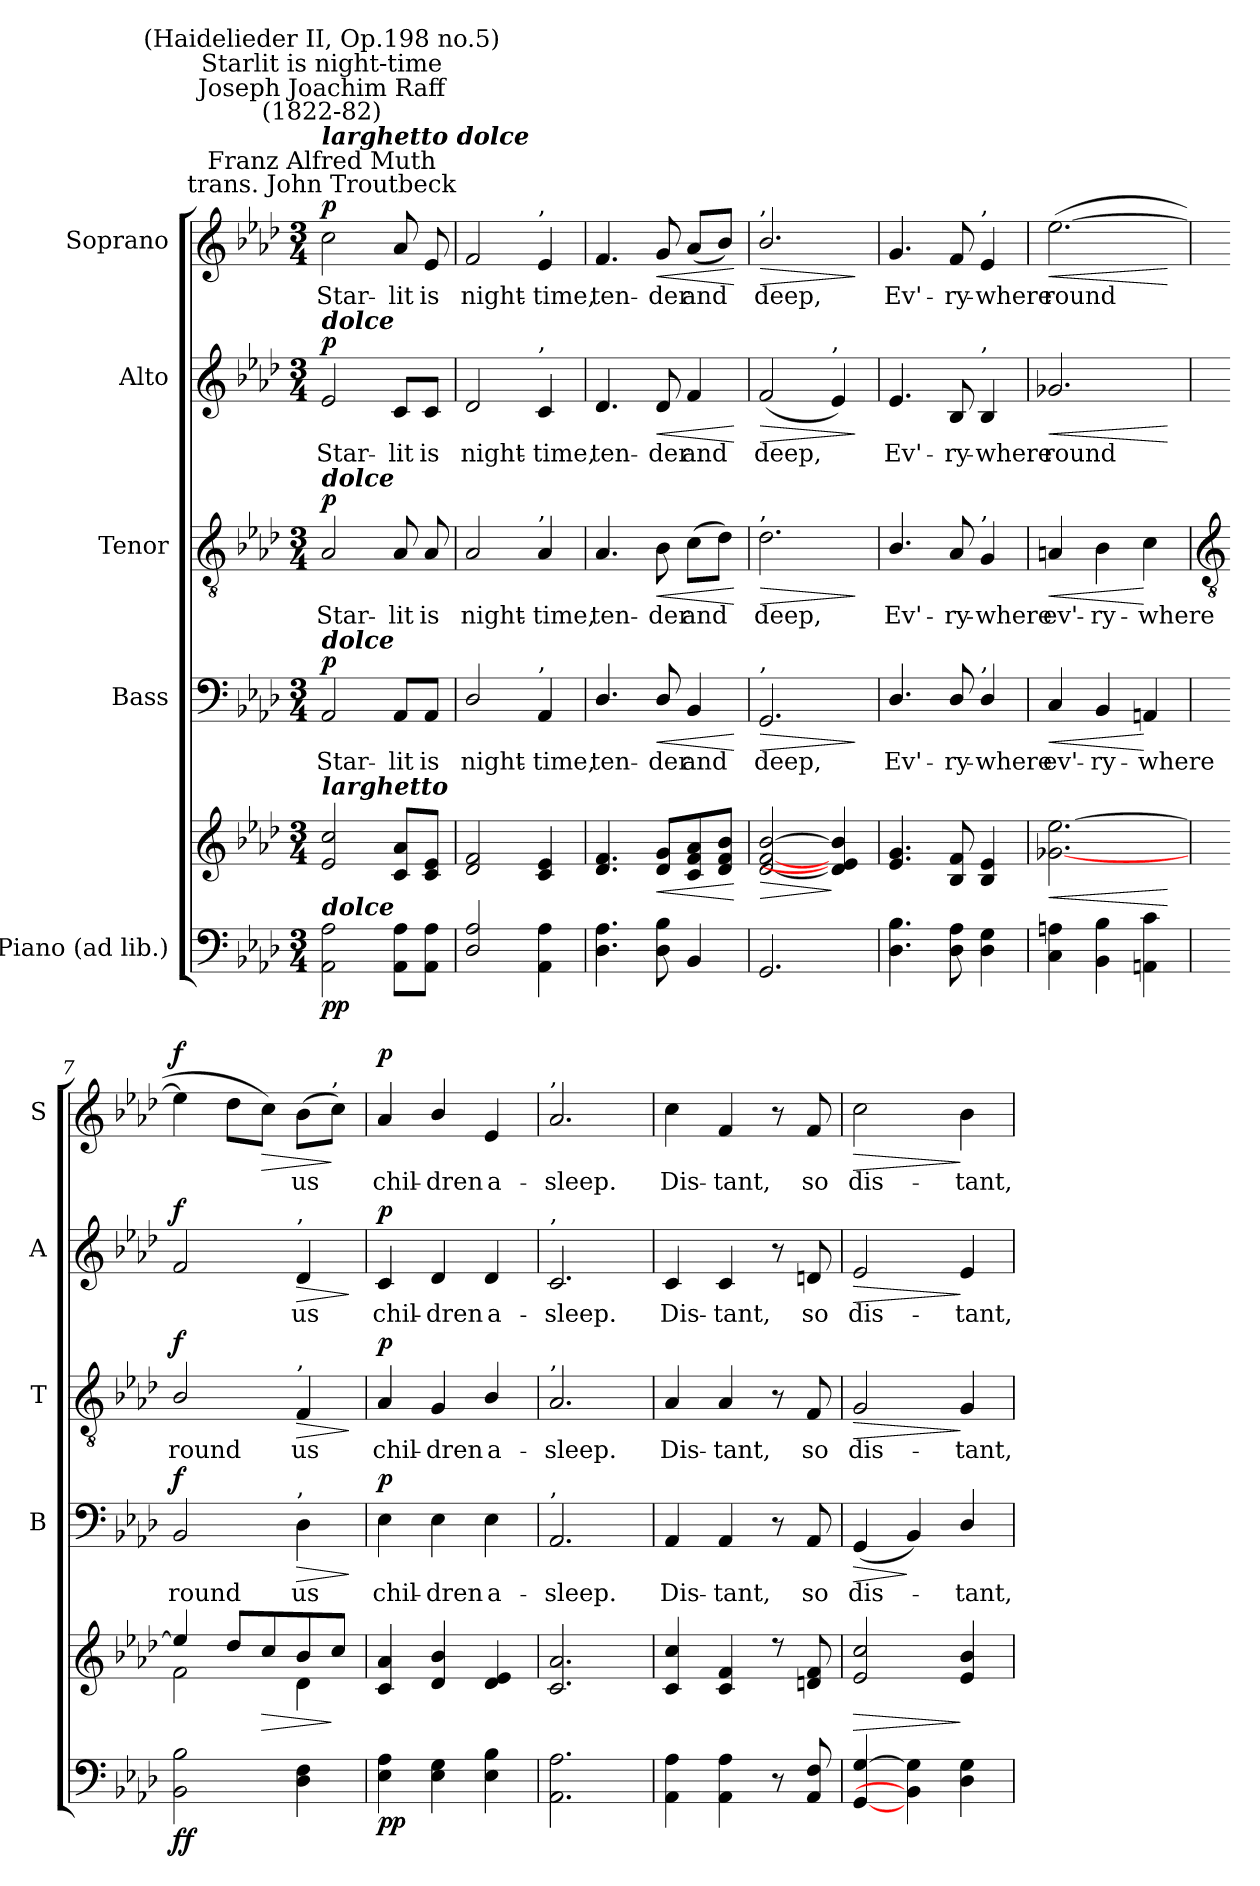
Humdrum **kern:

**kern	**kern	**dynam	**kern	**text	**dynam	**kern	**text	**dynam	**kern	**text	**dynam	**kern	**text	**dynam
*part5	*part5	*part5	*part4	*part4	*part4	*part3	*part3	*part3	*part2	*part2	*part2	*part1	*part1	*part1
*staff6	*staff5	*staff5/6	*staff4	*staff4	*staff4	*staff3	*staff3	*staff3	*staff2	*staff2	*staff2	*staff1	*staff1	*staff1
*I"Piano (ad lib.)	*	*	*I"Bass	*	*	*I"Tenor	*	*	*I"Alto	*	*	*I"Soprano	*	*
*	*	*	*I'B	*	*	*I'T	*	*	*I'A	*	*	*I'S	*	*
*clefF4	*clefG2	*	*clefF4	*	*	*clefGv2	*	*	*clefG2	*	*	*clefG2	*	*
*k[b-e-a-d-]	*k[b-e-a-d-]	*	*k[b-e-a-d-]	*	*	*k[b-e-a-d-]	*	*	*k[b-e-a-d-]	*	*	*k[b-e-a-d-]	*	*
*A-:	*A-:	*	*A-:	*	*	*A-:	*	*	*A-:	*	*	*A-:	*	*
*M3/4	*M3/4	*	*M3/4	*	*	*M3/4	*	*	*M3/4	*	*	*M3/4	*	*
*MM92	*MM92	*	*MM92	*	*	*MM92	*	*	*MM92	*	*	*MM92	*	*
=1	=1	=1	=1	=1	=1	=1	=1	=1	=1	=1	=1	=1	=1	=1
!	!	!	!	!	!	!	!	!	!	!	!	!LO:TX:a:cj:t=Franz Alfred Muth\ntrans. John Troutbeck	!	!
!	!	!	!	!	!	!	!	!	!	!	!	!LO:TX:a:Bi:t=larghetto dolce	!	!
!	!	!	!	!	!	!	!	!	!	!	!	!LO:TX:a:cj:t=Joseph Joachim Raff\n(1822-82)	!	!
!	!	!	!	!	!	!	!	!	!	!	!	!LO:TX:a:cj:t=Starlit is night-time	!	!
!	!	!	!	!	!	!	!	!	!	!	!	!LO:TX:a:cj:t=(Haidelieder II, Op.198 no.5)	!	!
!	!	!	!	!	!	!	!	!	!LO:TX:a:Bi:t=dolce	!	!	!	!	!
!	!	!	!	!	!	!LO:TX:a:Bi:t=dolce	!	!	!	!	!	!	!	!
!	!	!	!LO:TX:a:Bi:t=dolce	!	!	!	!	!	!	!	!	!	!	!
!	!LO:TX:a:Bi:t=larghetto	!	!	!	!	!	!	!	!	!	!	!	!	!
!LO:TX:a:Bi:t=dolce	!	!	!	!	!	!	!	!	!	!	!	!	!	!
!	!	!LO:DY:b=2	!	!LO:LY:b	!	!	!LO:LY:b	!	!	!LO:LY:b	!	!	!LO:LY:b	!
!	!	!LO:DY:n=1:b	!	!	!LO:DY:b	!	!	!LO:DY:b	!	!	!LO:DY:b	!	!	!LO:DY:b
2AA-\ 2A-\	2e-/ 2cc/	p p	2AA-	Star-	p	2A-	Star-	p	2e-	Star-	p	2cc\	Star-	p
!	!	!	!	!LO:LY:b	!	!	!LO:LY:b	!	!	!LO:LY:b	!	!	!LO:LY:b	!
8AA- 8A-L	8c 8a-L	.	8AA-/L	-lit	.	8A-	-lit	.	8c/L	-lit	.	8a-	-lit	.
!	!	!	!	!LO:LY:b	!	!	!LO:LY:b	!	!	!LO:LY:b	!	!	!LO:LY:b	!
8AA- 8A-J	8c 8e-J	.	8AA-/J	is	.	8A-	is	.	8c/J	is	.	8e-	is	.
=2	=2	=2	=2	=2	=2	=2	=2	=2	=2	=2	=2	=2	=2	=2
!	!	!	!	!LO:LY:b	!	!	!LO:LY:b	!	!	!LO:LY:b	!	!	!LO:LY:b	!
2D-/ 2A-/	2d- 2f	.	2D-/	night-	.	2A-	night-	.	2d-	night-	.	2f	night-	.
!	!	!	!	!	!	!	!	!	!	!	!	!LO:TX:a:t=,	!	!
!	!	!	!	!	!	!	!	!	!LO:TX:a:t=,	!	!	!	!	!
!	!	!	!	!	!	!LO:TX:a:t=,	!	!	!	!	!	!	!	!
!	!	!	!LO:TX:a:t=,	!	!	!	!	!	!	!	!	!	!	!
!	!	!	!	!LO:LY:b	!	!	!LO:LY:b	!	!	!LO:LY:b	!	!	!LO:LY:b	!
4AA- 4A-	4c 4e-	.	4AA-	-time,	.	4A-	-time,	.	4c	-time,	.	4e-	-time,	.
=3	=3	=3	=3	=3	=3	=3	=3	=3	=3	=3	=3	=3	=3	=3
!	!	!	!	!LO:LY:b	!	!	!LO:LY:b	!	!	!LO:LY:b	!	!	!LO:LY:b	!
4.D-\ 4.A-\	4.d- 4.f	.	4.D-/	ten-	.	4.A-	ten-	.	4.d-	ten-	.	4.f	ten-	.
!	!	!LO:HP:b	!	!LO:LY:b	!LO:HP:b	!	!LO:LY:b	!LO:HP:b	!	!LO:LY:b	!LO:HP:b	!	!LO:LY:b	!LO:HP:b
8D-\ 8B-\	8d- 8gL	<	8D-/	-der	<	8B-	-der	<	8d-	-der	<	8g	-der	<
!	!	!	!	!LO:LY:b	!	!	!LO:LY:b	!	!	!LO:LY:b	!	!	!LO:LY:b	!
4BB-	8c 8f 8a-	.	4BB-	and	.	(>8cL	and	.	4f	and	.	(<8a-L	and	.
.	8d- 8f 8b-J	.	.	.	.	8d-J)	.	.	.	.	.	8b-J)	.	.
.	.	[	.	.	[	.	.	[	.	.	[	.	.	[
=4	=4	=4	=4	=4	=4	=4	=4	=4	=4	=4	=4	=4	=4	=4
!	!	!	!	!	!	!	!	!	!	!	!	!LO:TX:a:t=,	!	!
!	!	!	!	!	!	!LO:TX:a:t=,	!	!	!	!	!	!	!	!
!	!	!	!LO:TX:a:t=,	!	!	!	!	!	!	!	!	!	!	!
!	!	!LO:HP:b	!	!LO:LY:b	!LO:HP:b	!	!LO:LY:b	!LO:HP:b	!	!LO:LY:b	!LO:HP:b	!	!LO:LY:b	!LO:HP:b
2.GG	[2d-/ [2f/ [2b-/	>	2.GG	deep,	>	2.d-	deep,	>	(<2f	deep,	>	2.b-/	deep,	>
!	!	!	!	!	!	!	!	!	!LO:TX:a:t=,	!	!	!	!	!
.	4d-] 4e-] 4b-]	]	.	.	.	.	.	.	4e-)	.	.	.	.	.
.	.	.	.	.	]	.	.	]	.	.	]	.	.	]
=5	=5	=5	=5	=5	=5	=5	=5	=5	=5	=5	=5	=5	=5	=5
!	!	!	!	!LO:LY:b	!	!	!LO:LY:b	!	!	!LO:LY:b	!	!	!LO:LY:b	!
4.D-\ 4.B-\	4.e- 4.g	.	4.D-/	Ev'-	.	4.B-/	Ev'-	.	4.e-	Ev'-	.	4.g	Ev'-	.
!	!	!	!	!LO:LY:b	!	!	!LO:LY:b	!	!	!LO:LY:b	!	!	!LO:LY:b	!
8D-\ 8A-\	8B- 8f	.	8D-/	-ry-	.	8A-	-ry-	.	8B-	-ry-	.	8f	-ry-	.
!	!	!	!	!	!	!	!	!	!	!	!	!LO:TX:a:t=,	!	!
!	!	!	!	!	!	!	!	!	!LO:TX:a:t=,	!	!	!	!	!
!	!	!	!	!	!	!LO:TX:a:t=,	!	!	!	!	!	!	!	!
!	!	!	!LO:TX:a:t=,	!	!	!	!	!	!	!	!	!	!	!
!	!	!	!	!LO:LY:b	!	!	!LO:LY:b	!	!	!LO:LY:b	!	!	!LO:LY:b	!
4D-\ 4G\	4B- 4e-	.	4D-/	-where	.	4G	-where	.	4B-	-where	.	4e-	-where	.
=6	=6	=6	=6	=6	=6	=6	=6	=6	=6	=6	=6	=6	=6	=6
!	!	!LO:HP:b	!	!LO:LY:b	!LO:HP:b	!	!LO:LY:b	!LO:HP:b	!	!LO:LY:b	!LO:HP:b	!	!LO:LY:b	!LO:HP:b
4C 4An	[2.g-X [2.ee-	<	4C	ev'-	<	4An	ev'-	<	2.g-X	round	<	(>[2.ee-	round	<
!	!	!	!	!LO:LY:b	!	!	!LO:LY:b	!	!	!	!	!	!	!
4BB- 4B-	.	.	4BB-	-ry-	.	4B-	-ry-	.	.	.	.	.	.	.
!	!	!	!	!LO:LY:b	!	!	!LO:LY:b	!	!	!	!	!	!	!
4AAn 4c	.	.	4AAn	-where	[	4c	-where	[	.	.	.	.	.	.
.	.	[	.	.	.	.	.	.	.	.	[	.	.	[
!!LO:LB:g=z
=7	=7	=7	=7	=7	=7	=7	=7	=7	=7	=7	=7	=7	=7	=7
*	*	*	*	*	*	*clefGv2	*	*	*	*	*	*	*	*
*	*^	*	*	*	*	*	*	*	*	*	*	*	*	*
!	!	!	!LO:DY:b=2	!	!LO:LY:b	!	!	!LO:LY:b	!	!	!	!	!	!	!
!	!	!	!LO:DY:n=1:b	!	!	!LO:DY:b	!	!	!LO:DY:b	!	!	!LO:DY:b	!	!	!LO:DY:b
2BB- 2B-	4ee-/]	2f\	f f	2BB-	round	f	2B-/	round	f	2f	.	f	4ee-]	.	f
.	8dd-/L	.	.	.	.	.	.	.	.	.	.	.	8dd-L	.	.
!	!	!	!LO:HP:b	!	!	!	!	!	!	!	!	!	!	!	!LO:HP:b
.	8cc/	.	>	.	.	.	.	.	.	.	.	.	8ccJ)	.	>
!	!	!	!	!	!	!	!	!	!	!LO:TX:a:t=,	!	!	!	!	!
!	!	!	!	!	!	!	!LO:TX:a:t=,	!	!	!	!	!	!	!	!
!	!	!	!	!LO:TX:a:t=,	!	!	!	!	!	!	!	!	!	!	!
!	!	!	!	!	!LO:LY:b	!LO:HP:b	!	!LO:LY:b	!LO:HP:b	!	!LO:LY:b	!LO:HP:b	!	!LO:LY:b	!
4D- 4F	8b-/	4d-\	.	4D-	us	>	4F	us	>	4d-	us	>	(>8b-L	us	.
!	!	!	!	!	!	!	!	!	!	!	!	!	!LO:TX:a:t=,	!	!
.	8cc/J	.	]	.	.	.	.	.	.	.	.	.	8ccJ)	.	]
*	*v	*v	*	*	*	*	*	*	*	*	*	*	*	*	*
.	.	.	.	.	]	.	.	]	.	.	]	.	.	.
=8	=8	=8	=8	=8	=8	=8	=8	=8	=8	=8	=8	=8	=8	=8
*	*^	*	*	*	*	*	*	*	*	*	*	*	*	*
!	!	!LO:N:vis=1	!LO:DY:b=2	!	!LO:LY:b	!	!	!LO:LY:b	!	!	!LO:LY:b	!	!	!LO:LY:b	!
!	!	!	!LO:DY:n=1:b	!	!	!LO:DY:b	!	!	!LO:DY:b	!	!	!LO:DY:b	!	!	!LO:DY:b
4E- 4A-	4c/ 4a-/	2.ryy	p p	4E-	chil-	p	4A-	chil-	p	4c	chil-	p	4a-	chil-	p
!	!	!	!	!	!LO:LY:b	!	!	!LO:LY:b	!	!	!LO:LY:b	!	!	!LO:LY:b	!
4E- 4G	4d-/ 4b-/	.	.	4E-	-dren	.	4G	-dren	.	4d-	-dren	.	4b-/	-dren	.
!	!	!	!	!	!LO:LY:b	!	!	!LO:LY:b	!	!	!LO:LY:b	!	!	!LO:LY:b	!
4E- 4B-	4d-/ 4e-/	.	.	4E-	a-	.	4B-/	a-	.	4d-	a-	.	4e-	a-	.
=9	=9	=9	=9	=9	=9	=9	=9	=9	=9	=9	=9	=9	=9	=9	=9
!	!	!	!	!	!	!	!	!	!	!	!	!	!LO:TX:a:t=,	!	!
!	!	!	!	!	!	!	!	!	!	!LO:TX:a:t=,	!	!	!	!	!
!	!	!	!	!	!	!	!LO:TX:a:t=,	!	!	!	!	!	!	!	!
!	!	!	!	!LO:TX:a:t=,	!	!	!	!	!	!	!	!	!	!	!
!	!	!LO:N:vis=1	!	!	!LO:LY:b	!	!	!LO:LY:b	!	!	!LO:LY:b	!	!	!LO:LY:b	!
2.AA- 2.A-	2.c/ 2.a-/	2.ryy	.	2.AA-	-sleep.	.	2.A-	-sleep.	.	2.c	-sleep.	.	2.a-	-sleep.	.
=10	=10	=10	=10	=10	=10	=10	=10	=10	=10	=10	=10	=10	=10	=10	=10
!	!	!LO:N:vis=1	!	!	!LO:LY:b	!	!	!LO:LY:b	!	!	!LO:LY:b	!	!	!LO:LY:b	!
4AA- 4A-	4c/ 4cc/	2.ryy	.	4AA-	Dis-	.	4A-	Dis-	.	4c	Dis-	.	4cc	Dis-	.
!	!	!	!	!	!LO:LY:b	!	!	!LO:LY:b	!	!	!LO:LY:b	!	!	!LO:LY:b	!
4AA- 4A-	4c/ 4f/	.	.	4AA-	-tant,	.	4A-	-tant,	.	4c	-tant,	.	4f	-tant,	.
8r	8r	.	.	8r	.	.	8r	.	.	8r	.	.	8r	.	.
!	!	!	!	!	!LO:LY:b	!	!	!LO:LY:b	!	!	!LO:LY:b	!	!	!LO:LY:b	!
8AA- 8F	8dn/ 8f/	.	.	8AA-	so	.	8F	so	.	8dn	so	.	8f	so	.
=11	=11	=11	=11	=11	=11	=11	=11	=11	=11	=11	=11	=11	=11	=11	=11
!	!	!LO:N:vis=1	!LO:HP:b	!	!LO:LY:b	!LO:HP:b	!	!LO:LY:b	!LO:HP:b	!	!LO:LY:b	!LO:HP:b	!	!LO:LY:b	!LO:HP:b
[4GG [4G	2e-/ 2cc/	2.ryy	>	(<4GG	dis-	>	2G	dis-	>	2e-	dis-	>	2cc	dis-	>
4BB-] 4G]	.	.	.	4BB-)	.	]	.	.	.	.	.	.	.	.	.
!	!	!	!	!	!LO:LY:b	!	!	!LO:LY:b	!	!	!LO:LY:b	!	!	!LO:LY:b	!
4D-\ 4G\	4e-/ 4b-/	.	]	4D-/	tant,	.	4G	-tant,	]	4e-	-tant,	]	4b-	-tant,	]
*	*v	*v	*	*	*	*	*	*	*	*	*	*	*	*	*
=	=	=	=	=	=	=	=	=	=	=	=	=	=	=
*-	*-	*-	*-	*-	*-	*-	*-	*-	*-	*-	*-	*-	*-	*-
